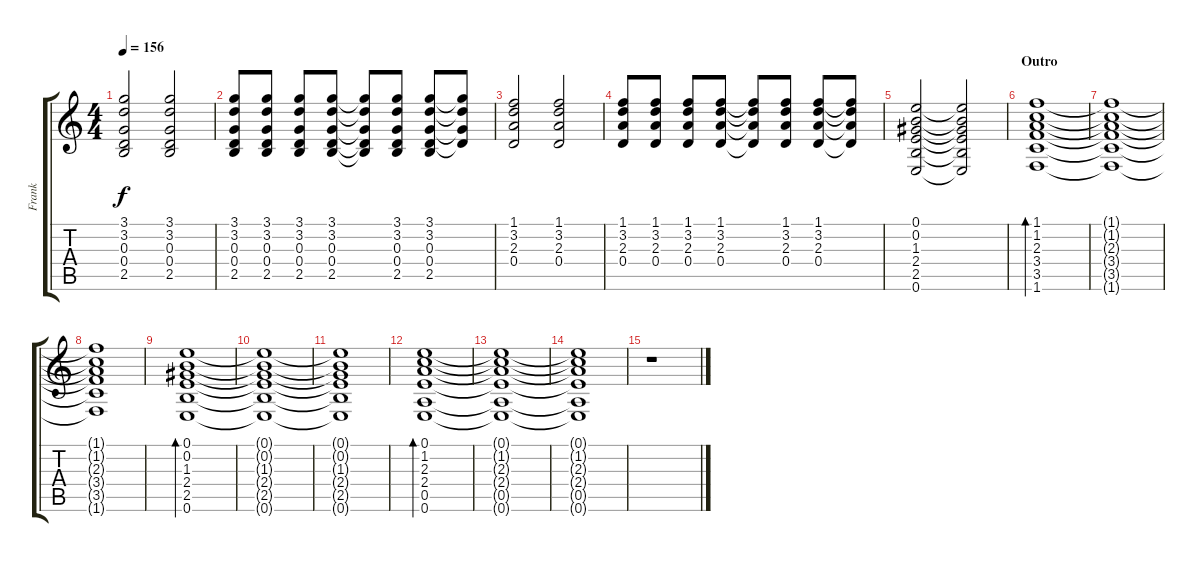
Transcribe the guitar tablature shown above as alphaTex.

\track ("Frank" "Frank") {instrument acousticguitarnylon}
\staff {score tabs}
\tuning (E4 B3 G3 D3 A2 E2) {hide}
\ts (4 4)
\tempo 156
\clef g2
\ks c
(3.1 3.2 0.3 0.4 2.5).2{dy f} (3.1 3.2 0.3 0.4 2.5).2 |
(3.1 3.2 0.3 0.4 2.5).8 (3.1 3.2 0.3 0.4 2.5).8 (3.1 3.2 0.3 0.4 2.5).8 (3.1 3.2 0.3 0.4 2.5).8 (3.1{t} 3.2{t} 0.3{t} 0.4{t} 2.5{t}).8 (3.1 3.2 0.3 0.4 2.5).8 (3.1 3.2 0.3 0.4 2.5).8 (3.1{t} 3.2{t} 0.3{t} 0.4{t}).8 |
(1.1 3.2 2.3 0.4).2 (1.1 3.2 2.3 0.4).2 |
(1.1 3.2 2.3 0.4).8 (1.1 3.2 2.3 0.4).8 (1.1 3.2 2.3 0.4).8 (1.1 3.2 2.3 0.4).8 (1.1{t} 3.2{t} 2.3{t} 0.4{t}).8 (1.1 3.2 2.3 0.4).8 (1.1 3.2 2.3 0.4).8 (1.1{t} 3.2{t} 2.3{t} 0.4{t}).8 |
(0.1 0.2 1.3 2.4 2.5 0.6).2 (0.1{t} 0.2{t} 1.3{t} 2.4{t} 2.5{t} 0.6{t}).2 |
\section ("" "Outro")
(1.1 1.2 2.3 3.4 3.5 1.6).1{bd 480} |
(1.1{t} 1.2{t} 2.3{t} 3.4{t} 3.5{t} 1.6{t}).1 |
(1.1{t} 1.2{t} 2.3{t} 3.4{t} 3.5{t} 1.6{t}).1 |
(0.1 0.2 1.3 2.4 2.5 0.6).1{bd 480} |
(0.1{t} 0.2{t} 1.3{t} 2.4{t} 2.5{t} 0.6{t}).1 |
(0.1{t} 0.2{t} 1.3{t} 2.4{t} 2.5{t} 0.6{t}).1 |
(0.1 1.2 2.3 2.4 0.5 0.6).1{bd 480} |
(0.1{t} 1.2{t} 2.3{t} 2.4{t} 0.5{t} 0.6{t}).1 |
(0.1{t} 1.2{t} 2.3{t} 2.4{t} 0.5{t} 0.6{t}).1 |
r.1
